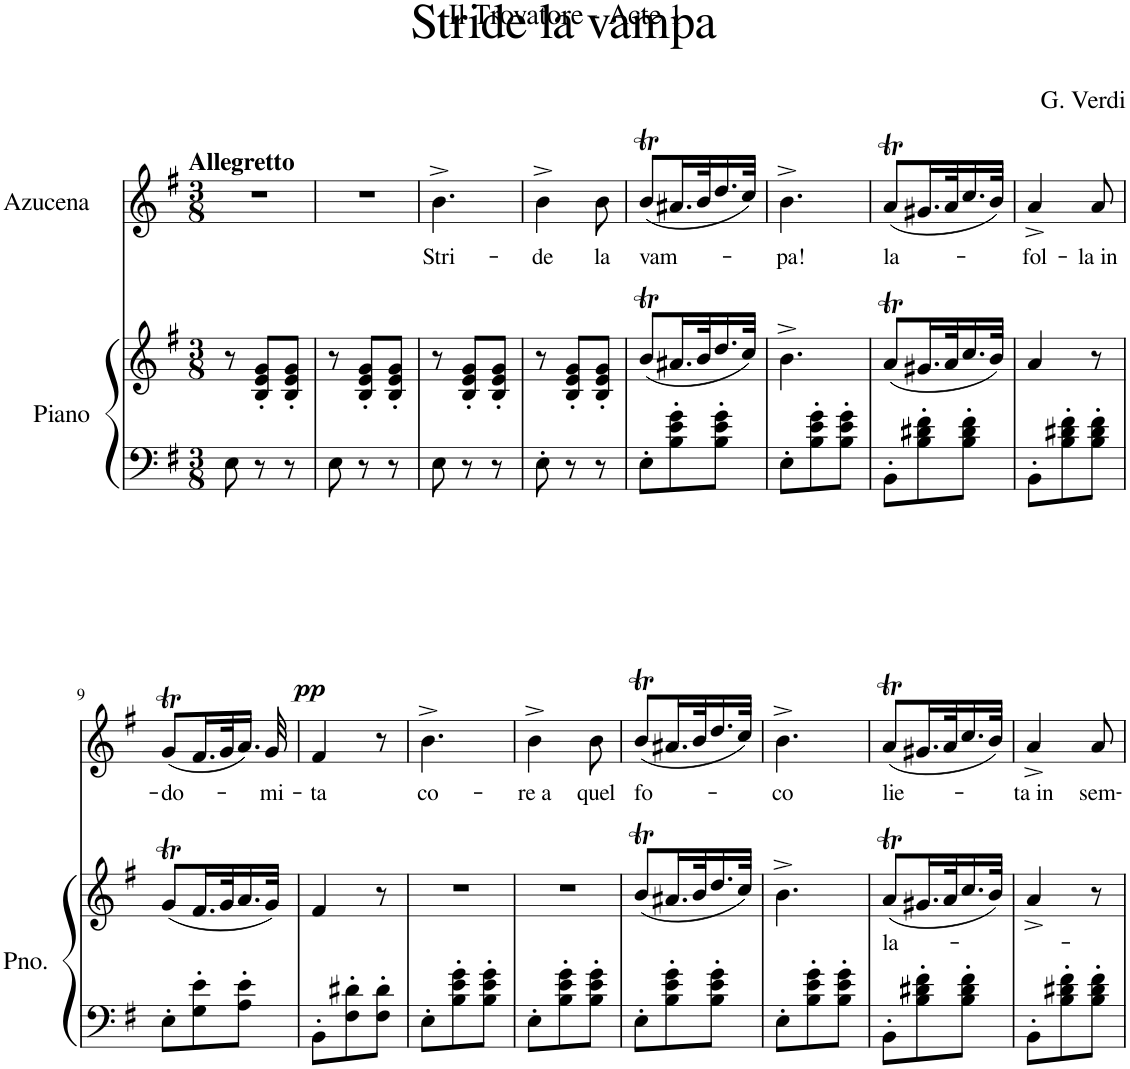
**kern	**kern	**text	**dynam	**kern	**text
*part2	*part2	*part2	*part2	*part1	*part1
*staff3	*staff2	*staff2	*staff2/3	*staff1	*staff1
*I"Piano	*	*	*	*I"Azucena	*
*I'Pno.	*	*	*	*	*
*clefF4	*clefG2	*	*	*clefG2	*
*k[f#]	*k[f#]	*	*	*k[f#]	*
*M3/8	*M3/8	*	*	*M3/8	*
=1	=1	=1	=1	=1	=1
!	!	!	!	!LO:TX:a:B:t=Allegretto	!
!	!	!	!LO:DY:b=2	!	!
8E\	8r	.	pp	4.r	.
8r	8B/' 8e/' 8g/'L	.	.	.	.
8r	8B/' 8e/' 8g/'J	.	.	.	.
=2	=2	=2	=2	=2	=2
8E\	8r	.	.	4.r	.
8r	8B/' 8e/' 8g/'L	.	.	.	.
8r	8B/' 8e/' 8g/'J	.	.	.	.
=3	=3	=3	=3	=3	=3
!	!	!	!	!	!LO:LY:b
8E\	8r	.	.	4.b^\	Stri-
8r	8B/' 8e/' 8g/'L	.	.	.	.
8r	8B/' 8e/' 8g/'J	.	.	.	.
=4	=4	=4	=4	=4	=4
!	!	!	!	!	!LO:LY:b
8E'\	8r	.	.	4b^\	-de
8r	8B/' 8e/' 8g/'L	.	.	.	.
!	!	!	!	!	!LO:LY:b
8r	8B/' 8e/' 8g/'J	.	.	8b\	la
=5	=5	=5	=5	=5	=5
!	!	!	!	!	!LO:LY:b
8E'\L	(8bt/L	.	.	(8bt/L	vam-
8B\' 8e\' 8g\'	16.a#X/L	.	.	16.a#X/L	.
.	32b/K	.	.	32b/K	.
8B\' 8e\' 8g\'J	16.dd/	.	.	16.dd/	.
.	32cc/JJk)	.	.	32cc/JJk)	.
=6	=6	=6	=6	=6	=6
!	!	!	!	!	!LO:LY:b
8E'\L	4.b^\	.	.	4.b^\	-pa!
8B\' 8e\' 8g\'	.	.	.	.	.
8B\' 8e\' 8g\'J	.	.	.	.	.
=7	=7	=7	=7	=7	=7
!	!	!	!	!	!LO:LY:b
8BB'\L	(8aT/L	.	.	(8aT/L	la-
8B\' 8d#X\' 8f#\'	16.g#X/L	.	.	16.g#X/L	.
.	32a/K	.	.	32a/K	.
8B\' 8d#\' 8f#\'J	16.cc/	.	.	16.cc/	.
.	32b/JJk)	.	.	32b/JJk)	.
=8	=8	=8	=8	=8	=8
!	!	!	!	!	!LO:LY:b
8BB'\L	4a/	.	.	4a^/	fol-
8B\' 8d#X\' 8f#\'	.	.	.	.	.
!	!	!	!	!	!LO:LY:b
8B\' 8d#\' 8f#\'J	8r	.	.	8a/	-la in-
!!LO:LB:g=z
=9	=9	=9	=9	=9	=9
!	!	!	!	!	!LO:LY:b
8E'\L	(8gT/L	.	.	(8gT/L	-do-
8G\' 8e\'	16.f#/L	.	.	16.f#/L	.
.	32g/K	.	.	32g/K	.
8A\' 8e\'J	16.a/	.	.	16.a/JJ)	.
!	!	!	!	!	!LO:LY:b
.	32g/JJk)	.	.	32g/	-mi-
=10	=10	=10	=10	=10	=10
!	!	!	!	!	!LO:LY:b
8BB'\L	4f#/	.	.	4f#/	-ta
8F#\' 8d#X\'	.	.	.	.	.
8F#\' 8d#\'J	8r	.	.	8r	.
=11	=11	=11	=11	=11	=11
!	!	!	!	!	!LO:LY:b
8E'\L	4.r	.	.	4.b^\	co-
8B\' 8e\' 8g\'	.	.	.	.	.
8B\' 8e\' 8g\'J	.	.	.	.	.
=12	=12	=12	=12	=12	=12
!	!	!	!	!	!LO:LY:b
8E'\L	4.r	.	.	4b^\	-re a
8B\' 8e\' 8g\'	.	.	.	.	.
!	!	!	!	!	!LO:LY:b
8B\' 8e\' 8g\'J	.	.	.	8b\	quel
=13	=13	=13	=13	=13	=13
!	!	!	!	!	!LO:LY:b
8E'\L	(8bt/L	.	.	(8bt/L	fo-
8B\' 8e\' 8g\'	16.a#X/L	.	.	16.a#X/L	.
.	32b/K	.	.	32b/K	.
8B\' 8e\' 8g\'J	16.dd/	.	.	16.dd/	.
.	32cc/JJk)	.	.	32cc/JJk)	.
=14	=14	=14	=14	=14	=14
!	!	!	!	!	!LO:LY:b
8E'\L	4.b^\	.	.	4.b^\	-co
8B\' 8e\' 8g\'	.	.	.	.	.
8B\' 8e\' 8g\'J	.	.	.	.	.
=15	=15	=15	=15	=15	=15
!	!	!LO:LY:b	!	!	!LO:LY:b
8BB'\L	(8aT/L	la-	.	(8aT/L	lie-
8B\' 8d#X\' 8f#\'	16.g#X/L	.	.	16.g#X/L	.
.	32a/K	.	.	32a/K	.
8B\' 8d#\' 8f#\'J	16.cc/	.	.	16.cc/	.
.	32b/JJk)	.	.	32b/JJk)	.
=16	=16	=16	=16	=16	=16
!	!	!	!	!	!LO:LY:b
8BB'\L	4a^/	.	.	4a^/	-ta in
8B\' 8d#X\' 8f#\'	.	.	.	.	.
!	!	!	!	!	!LO:LY:b
8B\' 8d#\' 8f#\'J	8r	.	.	8a/	sem-
=	=	=	=	=	=
*-	*-	*-	*-	*-	*-
